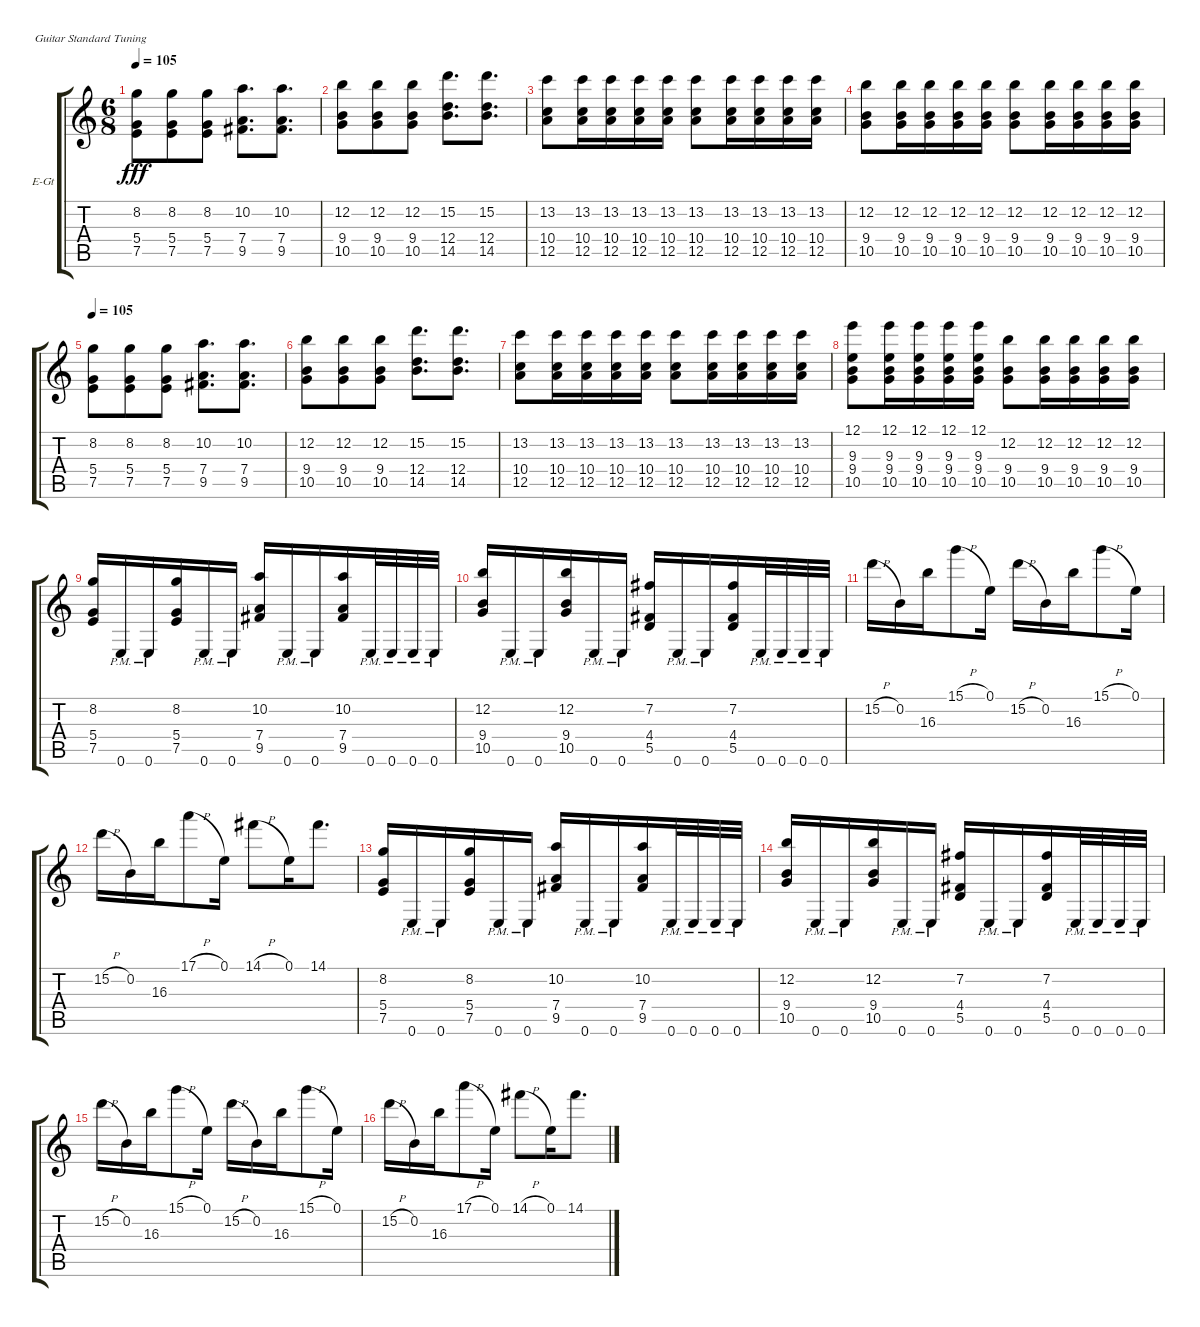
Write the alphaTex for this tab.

\bracketExtendMode groupsimilarinstruments
\firstSystemTrackNameOrientation horizontal
\otherSystemsTrackNameOrientation horizontal
\track ("Thomas Erak" "E-Gt") {instrument overdrivenguitar}
\staff {score tabs}
\tuning (E4 B3 G3 D3 A2 E2)
\ts (6 8)
\tempo 105
\clef g2
\ks c
(8.2 5.4 7.5).8{dy fff} (8.2 5.4 7.5).8 (8.2 5.4 7.5).8 (10.2 7.4 9.5).8{d} (10.2 7.4 9.5).8{d} |
(12.2 9.4 10.5).8 (12.2 9.4 10.5).8 (12.2 9.4 10.5).8 (15.2 12.4 14.5).8{d} (15.2 12.4 14.5).8{d} |
(13.2 10.4 12.5).8 (13.2 10.4 12.5).16 (13.2 10.4 12.5).16 (13.2 10.4 12.5).16 (13.2 10.4 12.5).16 (13.2 10.4 12.5).8 (13.2 10.4 12.5).16 (13.2 10.4 12.5).16 (13.2 10.4 12.5).16 (13.2 10.4 12.5).16 |
(12.2 9.4 10.5).8 (12.2 9.4 10.5).16 (12.2 9.4 10.5).16 (12.2 9.4 10.5).16 (12.2 9.4 10.5).16 (12.2 9.4 10.5).8 (12.2 9.4 10.5).16 (12.2 9.4 10.5).16 (12.2 9.4 10.5).16 (12.2 9.4 10.5).16 |
\tempo 105
(8.2 5.4 7.5).8 (8.2 5.4 7.5).8 (8.2 5.4 7.5).8 (10.2 7.4 9.5).8{d} (10.2 7.4 9.5).8{d} |
(12.2 9.4 10.5).8 (12.2 9.4 10.5).8 (12.2 9.4 10.5).8 (15.2 12.4 14.5).8{d} (15.2 12.4 14.5).8{d} |
(13.2 10.4 12.5).8 (13.2 10.4 12.5).16 (13.2 10.4 12.5).16 (13.2 10.4 12.5).16 (13.2 10.4 12.5).16 (13.2 10.4 12.5).8 (13.2 10.4 12.5).16 (13.2 10.4 12.5).16 (13.2 10.4 12.5).16 (13.2 10.4 12.5).16 |
(12.1 9.3 9.4 10.5).8 (12.1 9.3 9.4 10.5).16 (12.1 9.3 9.4 10.5).16 (12.1 9.3 9.4 10.5).16 (12.1 9.3 9.4 10.5).16 (12.2 9.4 10.5).8 (12.2 9.4 10.5).16 (12.2 9.4 10.5).16 (12.2 9.4 10.5).16 (12.2 9.4 10.5).16 |
(8.2 5.4 7.5).16 0.6{pm}.16 0.6{pm}.16 (8.2 5.4 7.5).16 0.6{pm}.16 0.6{pm}.16 (10.2 7.4 9.5).16 0.6{pm}.16 0.6{pm}.16 (10.2 7.4 9.5).16 0.6{pm}.32 0.6{pm}.32 0.6{pm}.32 0.6{pm}.32 |
(12.2 9.4 10.5).16 0.6{pm}.16 0.6{pm}.16 (12.2 9.4 10.5).16 0.6{pm}.16 0.6{pm}.16 (7.2 4.4 5.5).16 0.6{pm}.16 0.6{pm}.16 (7.2 4.4 5.5).16 0.6{pm}.32 0.6{pm}.32 0.6{pm}.32 0.6{pm}.32 |
15.2{h}.16 0.2.16 16.3.16 15.1{h}.8 0.1.16 15.2{h}.16 0.2.16 16.3.16 15.1{h}.8 0.1.16 |
15.2{h}.16 0.2.16 16.3.16 17.1{h}.8 0.1.16 14.1{h}.8 0.1.16 14.1.8{d} |
(8.2 5.4 7.5).16 0.6{pm}.16 0.6{pm}.16 (8.2 5.4 7.5).16 0.6{pm}.16 0.6{pm}.16 (10.2 7.4 9.5).16 0.6{pm}.16 0.6{pm}.16 (10.2 7.4 9.5).16 0.6{pm}.32 0.6{pm}.32 0.6{pm}.32 0.6{pm}.32 |
(12.2 9.4 10.5).16 0.6{pm}.16 0.6{pm}.16 (12.2 9.4 10.5).16 0.6{pm}.16 0.6{pm}.16 (7.2 4.4 5.5).16 0.6{pm}.16 0.6{pm}.16 (7.2 4.4 5.5).16 0.6{pm}.32 0.6{pm}.32 0.6{pm}.32 0.6{pm}.32 |
15.2{h}.16 0.2.16 16.3.16 15.1{h}.8 0.1.16 15.2{h}.16 0.2.16 16.3.16 15.1{h}.8 0.1.16 |
15.2{h}.16 0.2.16 16.3.16 17.1{h}.8 0.1.16 14.1{h}.8 0.1.16 14.1.8{d}
